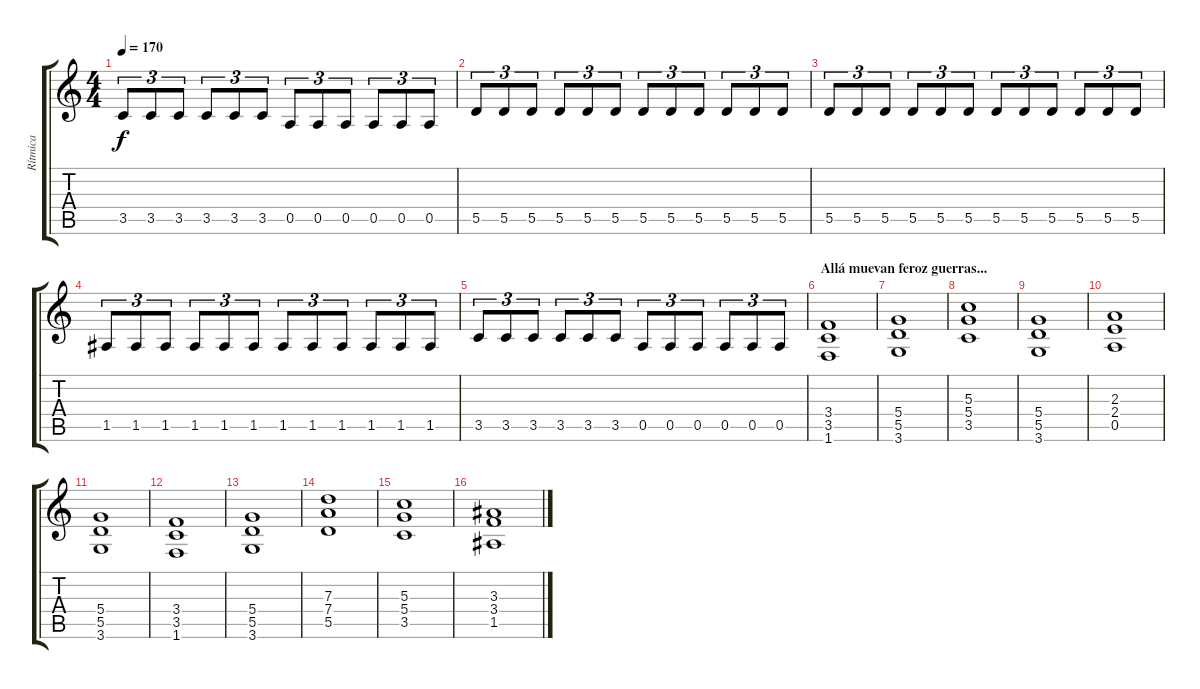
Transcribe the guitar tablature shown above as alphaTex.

\track ("Rítmica" "Rítmica") {instrument distortionguitar}
\staff {score tabs}
\tuning (E4 B3 G3 D3 A2 E2) {hide}
\ts (4 4)
\tempo 170
\clef g2
\ks c
3.5.8{tu (3 2) dy f} 3.5.8{tu (3 2)} 3.5.8{tu (3 2)} 3.5.8{tu (3 2)} 3.5.8{tu (3 2)} 3.5.8{tu (3 2)} 0.5.8{tu (3 2)} 0.5.8{tu (3 2)} 0.5.8{tu (3 2)} 0.5.8{tu (3 2)} 0.5.8{tu (3 2)} 0.5.8{tu (3 2)} |
5.5.8{tu (3 2)} 5.5.8{tu (3 2)} 5.5.8{tu (3 2)} 5.5.8{tu (3 2)} 5.5.8{tu (3 2)} 5.5.8{tu (3 2)} 5.5.8{tu (3 2)} 5.5.8{tu (3 2)} 5.5.8{tu (3 2)} 5.5.8{tu (3 2)} 5.5.8{tu (3 2)} 5.5.8{tu (3 2)} |
5.5.8{tu (3 2)} 5.5.8{tu (3 2)} 5.5.8{tu (3 2)} 5.5.8{tu (3 2)} 5.5.8{tu (3 2)} 5.5.8{tu (3 2)} 5.5.8{tu (3 2)} 5.5.8{tu (3 2)} 5.5.8{tu (3 2)} 5.5.8{tu (3 2)} 5.5.8{tu (3 2)} 5.5.8{tu (3 2)} |
1.5.8{tu (3 2)} 1.5.8{tu (3 2)} 1.5.8{tu (3 2)} 1.5.8{tu (3 2)} 1.5.8{tu (3 2)} 1.5.8{tu (3 2)} 1.5.8{tu (3 2)} 1.5.8{tu (3 2)} 1.5.8{tu (3 2)} 1.5.8{tu (3 2)} 1.5.8{tu (3 2)} 1.5.8{tu (3 2)} |
3.5.8{tu (3 2)} 3.5.8{tu (3 2)} 3.5.8{tu (3 2)} 3.5.8{tu (3 2)} 3.5.8{tu (3 2)} 3.5.8{tu (3 2)} 0.5.8{tu (3 2)} 0.5.8{tu (3 2)} 0.5.8{tu (3 2)} 0.5.8{tu (3 2)} 0.5.8{tu (3 2)} 0.5.8{tu (3 2)} |
\section ("" "Allá muevan feroz guerras...")
(3.4 3.5 1.6).1 |
(5.4 5.5 3.6).1 |
(5.3 5.4 3.5).1 |
(5.4 5.5 3.6).1 |
(2.3 2.4 0.5).1 |
(5.4 5.5 3.6).1 |
(3.4 3.5 1.6).1 |
(5.4 5.5 3.6).1 |
(7.3 7.4 5.5).1 |
(5.3 5.4 3.5).1 |
(3.3 3.4 1.5).1
